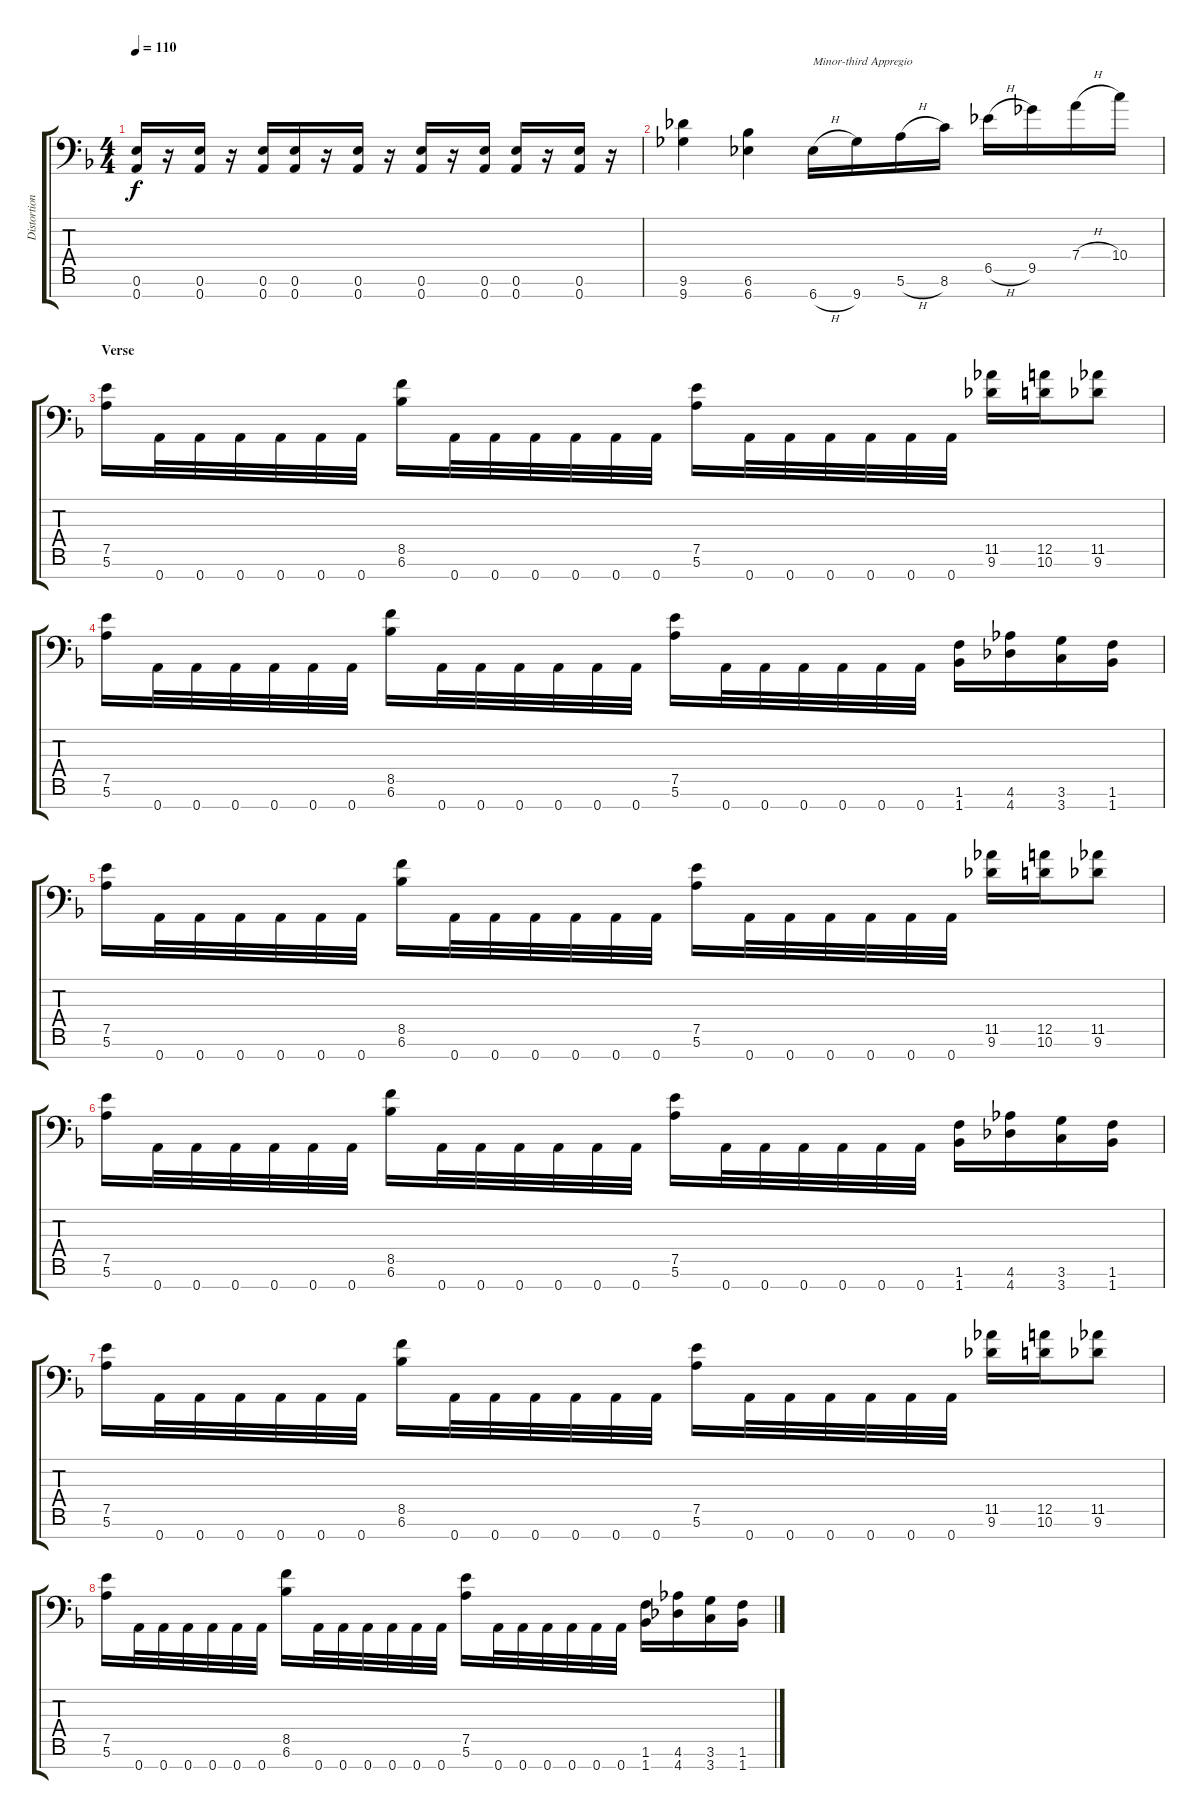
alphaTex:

\track ("Distortion Guitar 1" "Distortion") {instrument distortionguitar}
\staff {score tabs}
\tuning (E4 B3 G3 D3 A2 E2 A1) {hide}
\ts (4 4)
\tempo 110
\clef f4
\ks dminor
(0.6 0.7).16{dy f} r.16 (0.6 0.7).16 r.16 (0.6 0.7).16 (0.6 0.7).16 r.16 (0.6 0.7).16 r.16 (0.6 0.7).16 r.16 (0.6 0.7).16 (0.6 0.7).16 r.16 (0.6 0.7).16 r.16 |
(9.6 9.7).4 (6.6 6.7).4 6.7{h}.16{txt "Minor-third Appregio"} 9.7.16 5.6{h}.16 8.6.16 6.5{h}.16 9.5.16 7.4{h}.16 10.4.16 |
\section ("" "Verse")
(7.5 5.6).16 0.7.32 0.7.32 0.7.32 0.7.32 0.7.32 0.7.32 (8.5 6.6).16 0.7.32 0.7.32 0.7.32 0.7.32 0.7.32 0.7.32 (7.5 5.6).16 0.7.32 0.7.32 0.7.32 0.7.32 0.7.32 0.7.32 (11.5 9.6).16 (12.5 10.6).16 (11.5 9.6).8 |
(7.5 5.6).16 0.7.32 0.7.32 0.7.32 0.7.32 0.7.32 0.7.32 (8.5 6.6).16 0.7.32 0.7.32 0.7.32 0.7.32 0.7.32 0.7.32 (7.5 5.6).16 0.7.32 0.7.32 0.7.32 0.7.32 0.7.32 0.7.32 (1.6 1.7).16 (4.6 4.7).16 (3.6 3.7).16 (1.6 1.7).16 |
(7.5 5.6).16 0.7.32 0.7.32 0.7.32 0.7.32 0.7.32 0.7.32 (8.5 6.6).16 0.7.32 0.7.32 0.7.32 0.7.32 0.7.32 0.7.32 (7.5 5.6).16 0.7.32 0.7.32 0.7.32 0.7.32 0.7.32 0.7.32 (11.5 9.6).16 (12.5 10.6).16 (11.5 9.6).8 |
(7.5 5.6).16 0.7.32 0.7.32 0.7.32 0.7.32 0.7.32 0.7.32 (8.5 6.6).16 0.7.32 0.7.32 0.7.32 0.7.32 0.7.32 0.7.32 (7.5 5.6).16 0.7.32 0.7.32 0.7.32 0.7.32 0.7.32 0.7.32 (1.6 1.7).16 (4.6 4.7).16 (3.6 3.7).16 (1.6 1.7).16 |
(7.5 5.6).16 0.7.32 0.7.32 0.7.32 0.7.32 0.7.32 0.7.32 (8.5 6.6).16 0.7.32 0.7.32 0.7.32 0.7.32 0.7.32 0.7.32 (7.5 5.6).16 0.7.32 0.7.32 0.7.32 0.7.32 0.7.32 0.7.32 (11.5 9.6).16 (12.5 10.6).16 (11.5 9.6).8 |
(7.5 5.6).16 0.7.32 0.7.32 0.7.32 0.7.32 0.7.32 0.7.32 (8.5 6.6).16 0.7.32 0.7.32 0.7.32 0.7.32 0.7.32 0.7.32 (7.5 5.6).16 0.7.32 0.7.32 0.7.32 0.7.32 0.7.32 0.7.32 (1.6 1.7).16 (4.6 4.7).16 (3.6 3.7).16 (1.6 1.7).16
